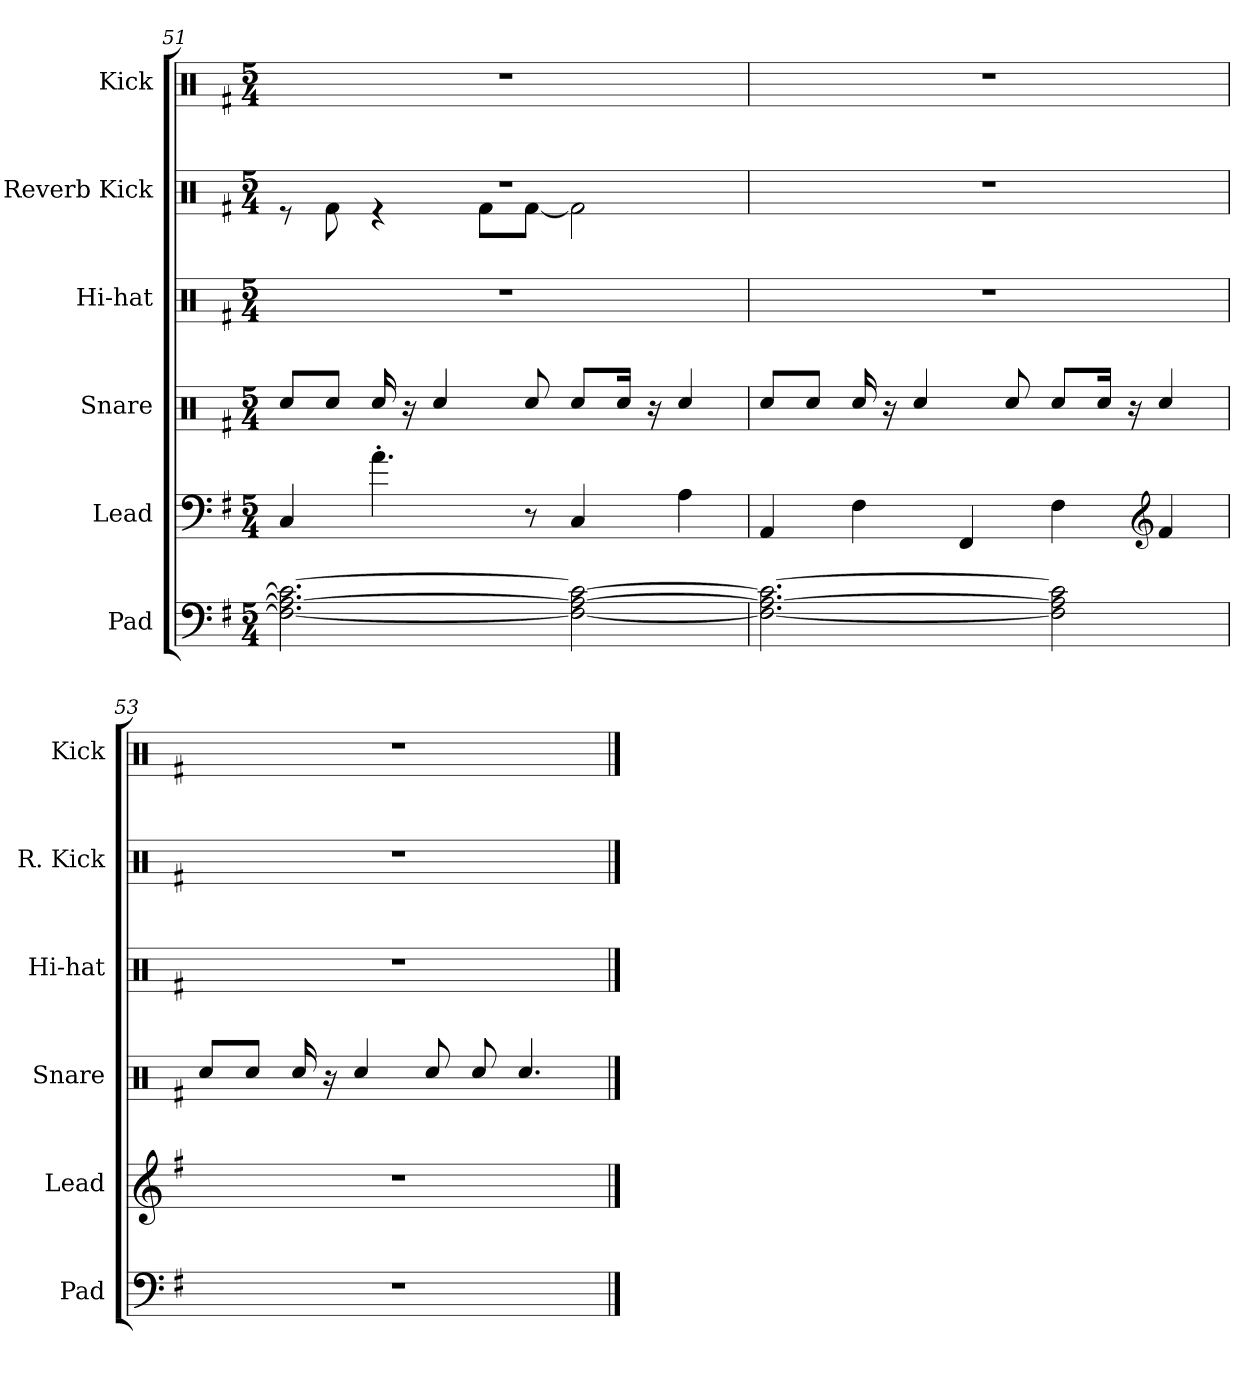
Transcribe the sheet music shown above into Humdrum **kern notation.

**kern	**kern	**kern	**kern	**kern	**kern
*part6	*part5	*part4	*part3	*part2	*part1
*staff6	*staff5	*staff4	*staff3	*staff2	*staff1
*I"Pad	*I"Lead	*I"Snare	*I"Hi-hat	*I"Reverb Kick	*I"Kick
*I'Pad	*I'Lead	*I'Snare	*I'Hi-hat	*I'R. Kick	*I'Kick
!!LO:PB:g=z
*clefF4	*clefF4	*clefX	*clefX	*clefX	*clefX
*k[f#]	*k[f#]	*k[f#]	*k[f#]	*k[f#]	*k[f#]
*M5/4	*M5/4	*M5/4	*M5/4	*M5/4	*M5/4
=51	=51	=51	=51	=51	=51
*	*	*	*	*^	*
2.F#\_ 2.A\_ 2.c\_	4C/	8Rcc/L	4%5r	4%5r	8r	4%5r
.	.	8Rcc/J	.	.	8Rf\	.
.	4.a'\	16Rcc/	.	.	4r	.
.	.	16r	.	.	.	.
.	.	4Rcc/	.	.	.	.
.	.	.	.	.	8Rf\L	.
.	8r	8Rcc/	.	.	[8Rf\J	.
2F#\_ 2A\_ 2c\_	4C/	8Rcc/L	.	.	2Rf\]	.
.	.	16Rcc/Jk	.	.	.	.
.	.	16r	.	.	.	.
.	4A\	4Rcc/	.	.	.	.
*	*	*	*	*v	*v	*
=52	=52	=52	=52	=52	=52
2.F#\_ 2.A\_ 2.c\_	4AA/	8Rcc/L	4%5r	4%5r	4%5r
.	.	8Rcc/J	.	.	.
.	4F#\	16Rcc/	.	.	.
.	.	16r	.	.	.
.	.	4Rcc/	.	.	.
.	4FF#/	.	.	.	.
.	.	8Rcc/	.	.	.
2F#\] 2A\] 2c\]	4F#\	8Rcc/L	.	.	.
.	.	16Rcc/Jk	.	.	.
.	.	16r	.	.	.
*	*clefG2	*	*	*	*
.	4f#/	4Rcc/	.	.	.
=53	=53	=53	=53	=53	=53
4%5r	4%5r	8Rcc/L	4%5r	4%5r	4%5r
.	.	8Rcc/J	.	.	.
.	.	16Rcc/	.	.	.
.	.	16r	.	.	.
.	.	4Rcc/	.	.	.
.	.	8Rcc/	.	.	.
.	.	8Rcc/	.	.	.
.	.	4.Rcc/	.	.	.
==	==	==	==	==	==
*-	*-	*-	*-	*-	*-
